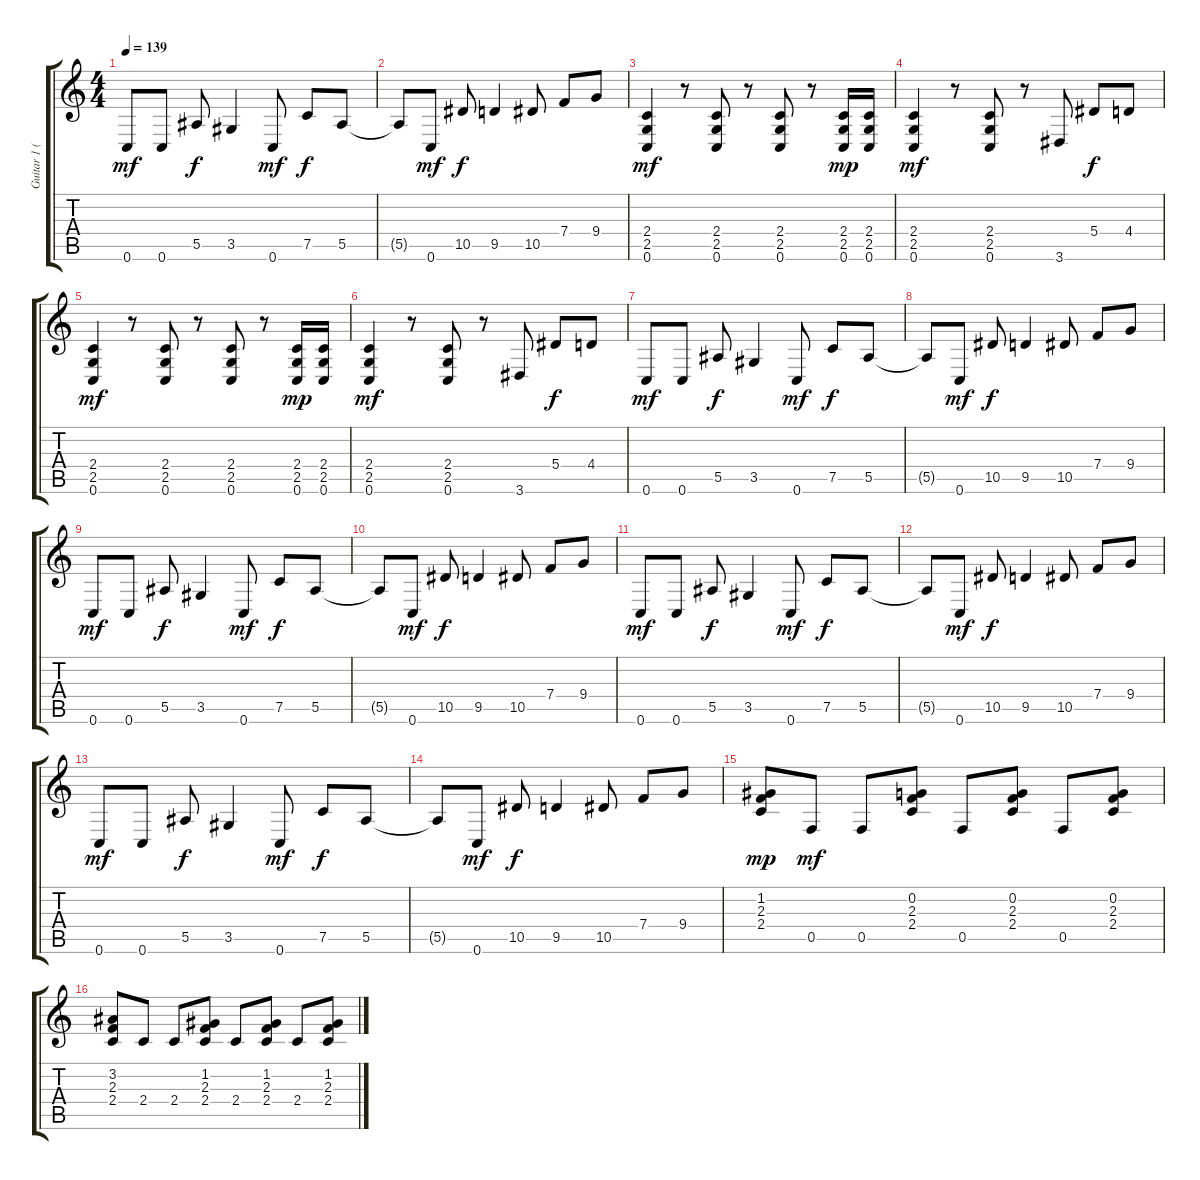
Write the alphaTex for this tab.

\track ("Guitar 1 (Lead)" "Guitar 1 (") {instrument distortionguitar}
\staff {score tabs}
\tuning (C4 G3 Eb3 Bb2 F2 C2) {hide}
\ts (4 4)
\tempo 139
\clef g2
\ks c
0.6.8{dy mf} 0.6.8 5.5.8{dy f} 3.5.4 0.6.8{dy mf} 7.5.8{dy f} 5.5.8 |
5.5{t}.8 0.6.8{dy mf} 10.5.8{dy f} 9.5.4 10.5.8 7.4.8 9.4.8 |
(2.4 2.5 0.6).4{dy mf} r.8 (2.4 2.5 0.6).8 r.8 (2.4 2.5 0.6).8 r.8 (2.4 2.5 0.6).16{dy mp} (2.4 2.5 0.6).16 |
(2.4 2.5 0.6).4{dy mf} r.8 (2.4 2.5 0.6).8 r.8 3.6.8 5.4.8{dy f} 4.4.8 |
(2.4 2.5 0.6).4{dy mf} r.8 (2.4 2.5 0.6).8 r.8 (2.4 2.5 0.6).8 r.8 (2.4 2.5 0.6).16{dy mp} (2.4 2.5 0.6).16 |
(2.4 2.5 0.6).4{dy mf} r.8 (2.4 2.5 0.6).8 r.8 3.6.8 5.4.8{dy f} 4.4.8 |
0.6.8{dy mf} 0.6.8 5.5.8{dy f} 3.5.4 0.6.8{dy mf} 7.5.8{dy f} 5.5.8 |
5.5{t}.8 0.6.8{dy mf} 10.5.8{dy f} 9.5.4 10.5.8 7.4.8 9.4.8 |
0.6.8{dy mf} 0.6.8 5.5.8{dy f} 3.5.4 0.6.8{dy mf} 7.5.8{dy f} 5.5.8 |
5.5{t}.8 0.6.8{dy mf} 10.5.8{dy f} 9.5.4 10.5.8 7.4.8 9.4.8 |
0.6.8{dy mf} 0.6.8 5.5.8{dy f} 3.5.4 0.6.8{dy mf} 7.5.8{dy f} 5.5.8 |
5.5{t}.8 0.6.8{dy mf} 10.5.8{dy f} 9.5.4 10.5.8 7.4.8 9.4.8 |
0.6.8{dy mf} 0.6.8 5.5.8{dy f} 3.5.4 0.6.8{dy mf} 7.5.8{dy f} 5.5.8 |
5.5{t}.8 0.6.8{dy mf} 10.5.8{dy f} 9.5.4 10.5.8 7.4.8 9.4.8 |
(1.2 2.3 2.4).8{dy mp balance 2} 0.5.8{dy mf} 0.5.8 (0.2 2.3 2.4).8 0.5.8 (0.2 2.3 2.4).8 0.5.8 (0.2 2.3 2.4).8 |
(3.2 2.3 2.4).8 2.4.8 2.4.8 (1.2 2.3 2.4).8 2.4.8 (1.2 2.3 2.4).8 2.4.8 (1.2 2.3 2.4).8
